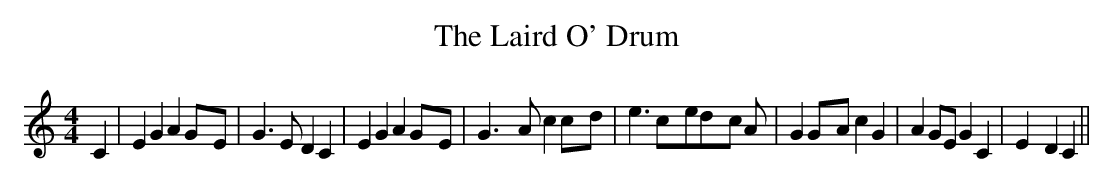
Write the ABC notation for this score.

X:1
T:The Laird O' Drum
M:4/4
L:1/4
K:C
 C| E G AG/2-E/2| G3/2 E/2 D C| E G AG/2-E/2| G3/2- A/2 cc/2-d/2| e3/2c/2-e/2d/2-c/2 A/2|\
 GG/2-A/2 c G| A G/2E/2 G C| E- D C||
